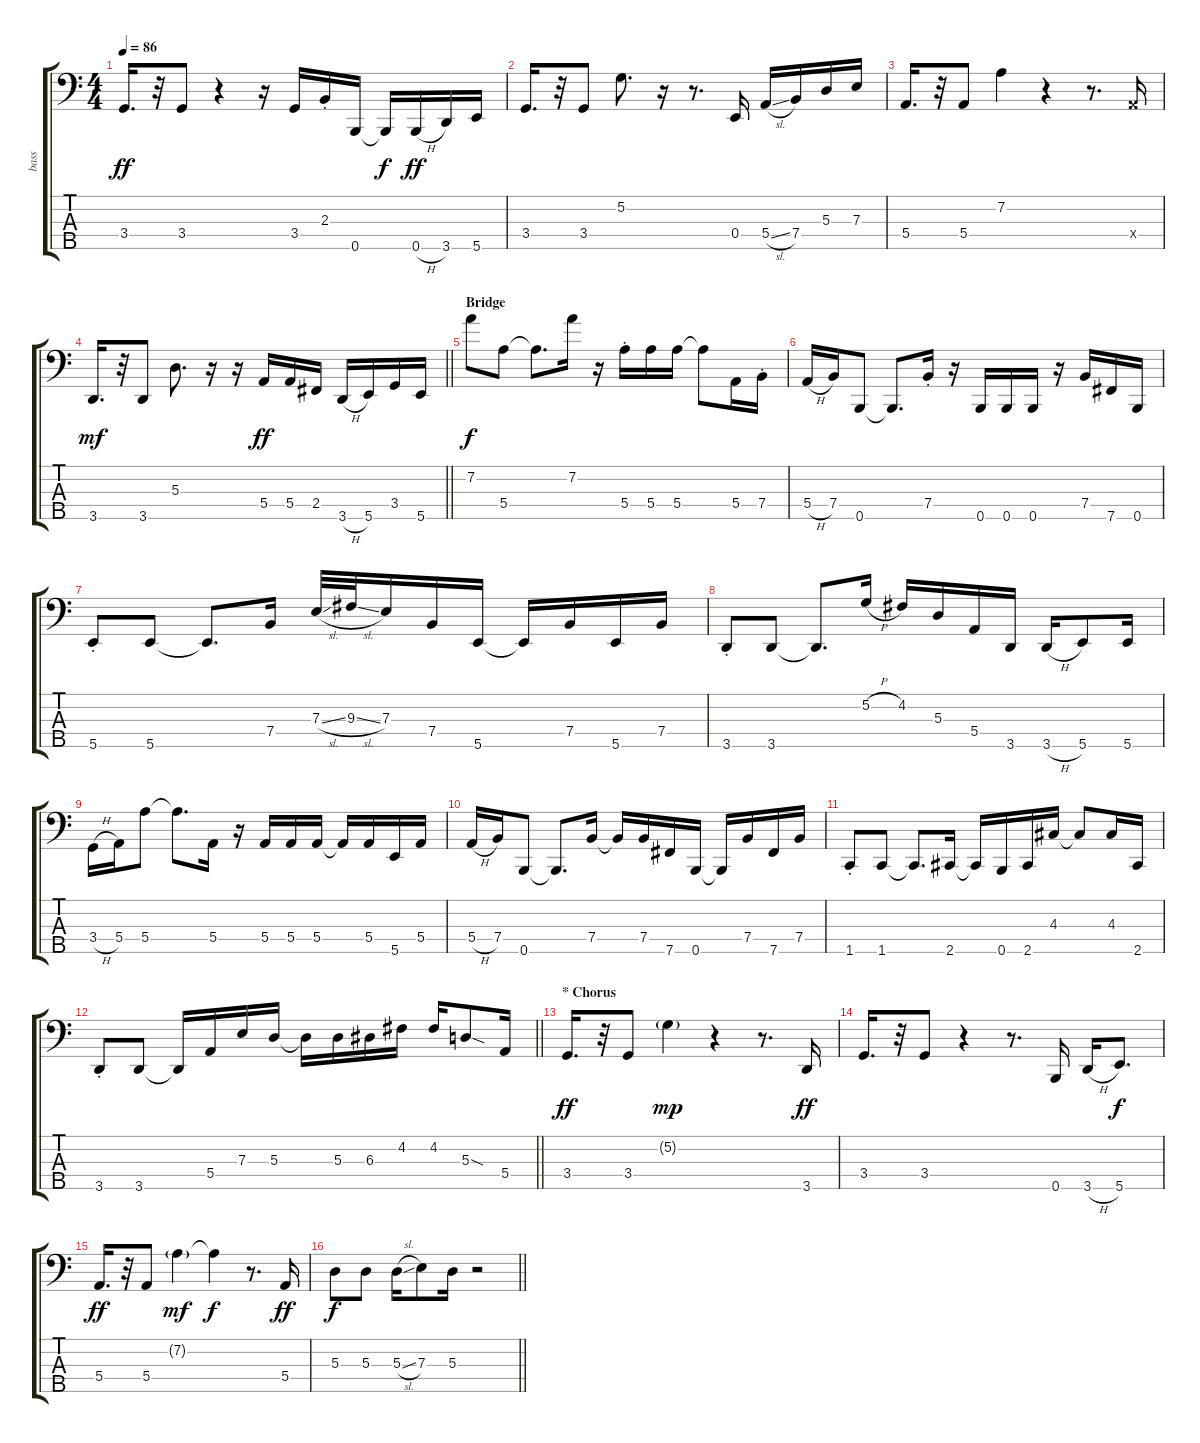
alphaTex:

\track ("bass" "bass") {instrument electricbassfinger}
\staff {score tabs}
\tuning (G2 D2 A1 E1 B0) {hide}
\ts (4 4)
\tempo 86
\clef f4
\ks c
3.4.16{d dy ff} r.32 3.4.8 r.4 r.16 3.4.16 2.3{st}.16 0.5.16 0.5{t}.16{dy f} 0.5{h}.16{dy ff} 3.5.16 5.5.16 |
3.4.16{d} r.32 3.4.8 5.2.8{d} r.16 r.8{d} 0.4.16 5.4{sl}.16 7.4.16 5.3.16 7.3.16 |
5.4.16{d} r.32 5.4.8 7.2.4 r.4 r.8{d} 5.4{x}.16 |
\barLineRight lightlight
3.5.16{d dy mf} r.32 3.5.8 5.3.8{d} r.16 r.16 5.4.16{dy ff} 5.4.16 2.4.16 3.5{h}.16 5.5.16 3.4.16 5.5.16 |
\section ("" "Bridge")
7.2.8{ot 8vb dy f} 5.4.8{ot 8vb} 5.4{t}.8{d ot 8vb} 7.2.16{ot 8vb} r.16{ot 8vb} 5.4{st}.16{ot 8vb} 5.4.16{ot 8vb} 5.4.16{ot 8vb} 5.4{t}.8{ot 8vb} 5.4.16 7.4{st}.16 |
5.4{h}.16 7.4.16 0.5.8 0.5{t}.8{d} 7.4{st}.16 r.16 0.5.16 0.5.16 0.5.16 r.16 7.4.16 7.5.16 0.5.16 |
5.5{st}.8 5.5.8 5.5{t}.8{d} 7.4.16 7.3{sl}.32 9.3{sl}.32 7.3.16 7.4.16 5.5.16 5.5{t}.16 7.4.16 5.5.16 7.4.16 |
3.5{st}.8 3.5.8 3.5{t}.8{d} 5.2{h}.16 4.2.16 5.3.16 5.4.16 3.5.16 3.5{h}.16 5.5.8 5.5.16 |
3.4{h}.16 5.4.16 5.4.8{ot 8vb} 5.4{t}.8{d ot 8vb} 5.4.16 r.16 5.4.16 5.4.16 5.4.16 5.4{t}.16 5.4.16 5.5.16 5.4.16 |
5.4{h}.16 7.4.16 0.5.8 0.5{t}.8{d} 7.4.16 7.4{t}.16 7.4.16 7.5.16 0.5.16 0.5{t}.16 7.4.16 7.5.16 7.4.16 |
1.5{st}.8 1.5.8 1.5{t}.8{d} 2.5.16 2.5{t}.16 0.5.16 2.5.16 4.3.16 4.3{t}.8 4.3.16 2.5.16 |
\barLineRight lightlight
3.5{st}.8 3.5.8 3.5{t}.16 5.4.16 7.3.16 5.3.16 5.3{t}.16 5.3.16 6.3.16 4.2.16 4.2.16 5.3{sod}.8 5.4.16 |
\section ("" "* Chorus")
3.4.16{d dy ff} r.32 3.4.8 5.2{g}.4{dy mp} r.4 r.8{d} 3.5.16{dy ff} |
3.4.16{d} r.32 3.4.8 r.4 r.8{d} 0.5.16 3.5{h}.16 5.5.8{d dy f} |
5.4.16{d dy ff} r.32 5.4.8 7.2{g}.4{dy mf} 7.2{t}.4{dy f} r.8{d} 5.4.16{dy ff} |
\barLineRight lightlight
5.3.8{dy f} 5.3.8 5.3{sl}.16 7.3.8 5.3.16 r.2
